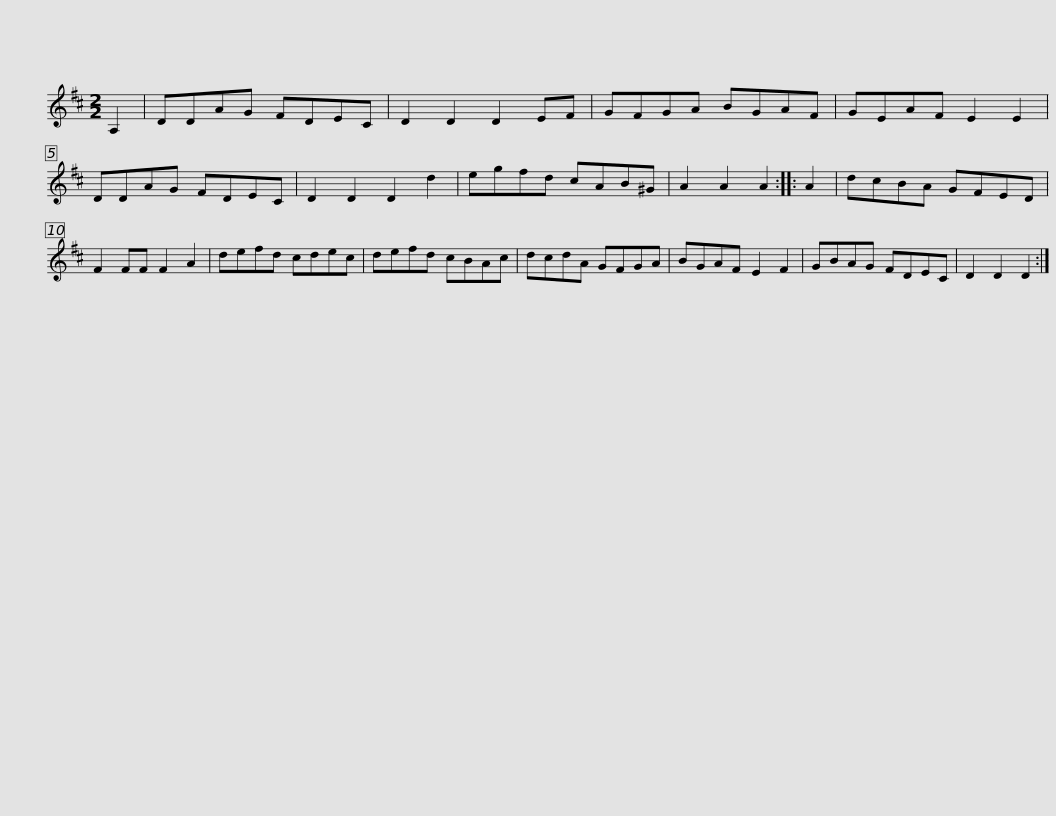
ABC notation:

X:1
L:1/8
M:2/2
I:linebreak $
K:D
V:1 treble
V:1
 A,2 | DDAG FDEC | D2 D2 D2 EF | GFGA BGAF | GEAF E2 E2 | %5
 DDAG FDEC | D2 D2 D2 d2 |$ egfd cAB^G | A2 A2 A2 :: A2 | %10
 dcBA GFED | F2 FF F2 A2 | defd cdec | defd cBAc |$ dcdA GFGA | %15
 BGAF E2 F2 | GBAG FDEC | D2 D2 D2 :| %18
